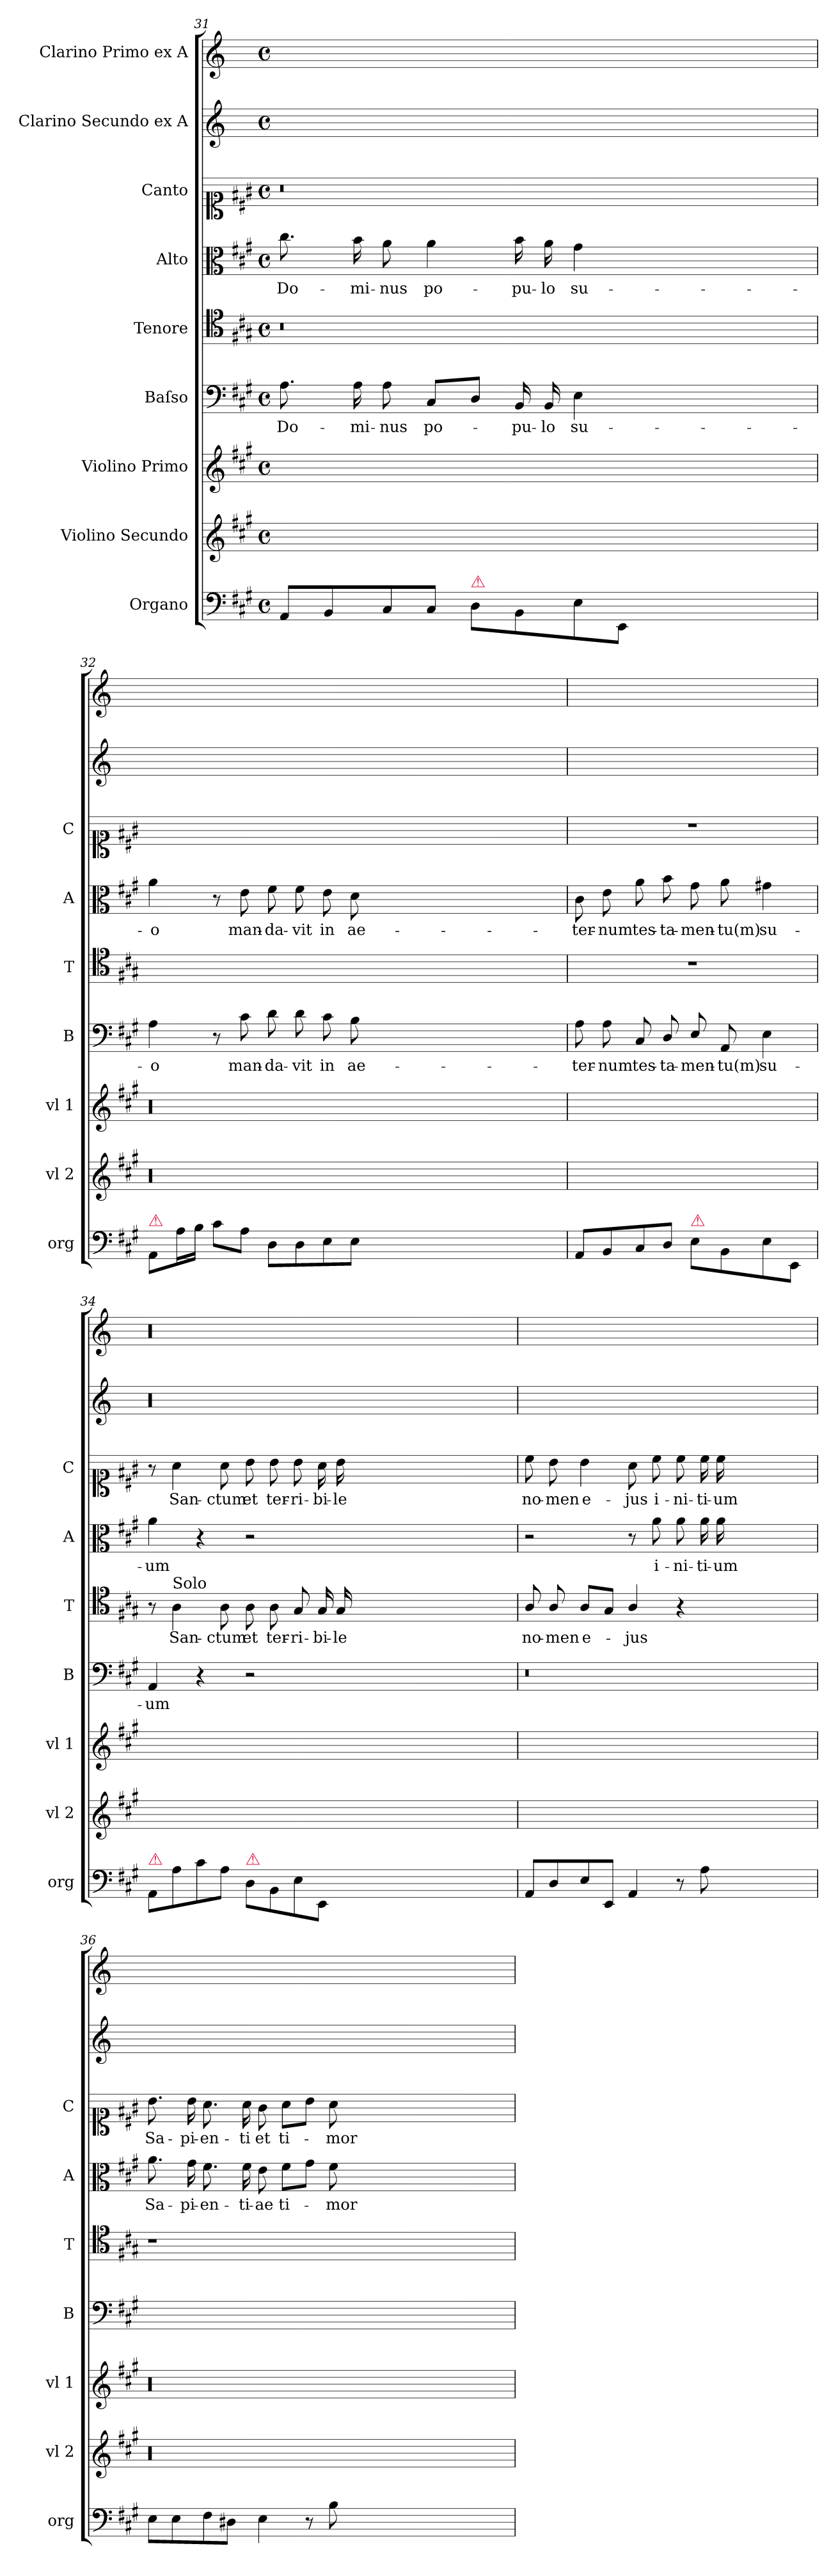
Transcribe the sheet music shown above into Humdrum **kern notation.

**kern	**kern	**kern	**kern	**text	**kern	**text	**kern	**text	**kern	**text	**kern	**kern
*part9	*part8	*part7	*part6	*part6	*part5	*part5	*part4	*part4	*part3	*part3	*part2	*part1
*staff9	*staff8	*staff7	*staff6	*staff6	*staff5	*staff5	*staff4	*staff4	*staff3	*staff3	*staff2	*staff1
*I"Organo	*I"Violino Secundo	*I"Violino Primo	*I"Baſso	*	*I"Tenore	*	*I"Alto	*	*I"Canto	*	*I"Clarino Secundo ex A	*I"Clarino Primo ex A
*I'org	*I'vl 2	*I'vl 1	*I'B	*	*I'T	*	*I'A	*	*I'C	*	*	*
*clefF4	*clefG2	*clefG2	*clefF4	*	*clefC4	*	*clefC3	*	*clefC1	*	*clefG2	*clefG2
*	*	*	*	*	*	*	*	*	*	*	*ITrd2c3	*ITrd2c3
*k[f#c#g#]	*k[f#c#g#]	*k[f#c#g#]	*k[f#c#g#]	*	*k[f#c#g#]	*	*k[f#c#g#]	*	*k[f#c#g#]	*	*k[f#c#g#]	*k[f#c#g#]
*A:	*A:	*A:	*A:	*	*A:	*	*A:	*	*A:	*	*A:	*A:
*M4/4	*M4/4	*M4/4	*M4/4	*	*M4/4	*	*M4/4	*	*M4/4	*	*M4/4	*M4/4
*met(c)	*met(c)	*met(c)	*met(c)	*	*met(c)	*	*met(c)	*	*met(c)	*	*met(c)	*met(c)
=31	=31	=31	=31	=31	=31	=31	=31	=31	=31	=31	=31	=31
8AA/L	0ryy	0ryy	8.A\	Do-	0r	.	8.cc#\	Do-	0r	.	0ryy	0ryy
8BB/	.	.	.	.	.	.	.	.	.	.	.	.
.	.	.	16A\	-mi-	.	.	16b\	-mi-	.	.	.	.
8C#/	.	.	8A\	-nus	.	.	8a\	-nus	.	.	.	.
8C#/J	.	.	8C#/L	po-	.	.	4a\	po-	.	.	.	.
!LO:TX:a:color=crimson:t=⚠	!	!	!	!	!	!	!	!	!	!	!	!
8D\L	.	.	8D/J	.	.	.	.	.	.	.	.	.
8BB\	.	.	16BB/	-pu-	.	.	16b\	-pu-	.	.	.	.
.	.	.	16BB/	-lo	.	.	16a\	-lo	.	.	.	.
8E\	.	.	4E\	su-	.	.	4g#\	su-	.	.	.	.
8EE\J	.	.	.	.	.	.	.	.	.	.	.	.
1ryy	.	.	1ryy	.	.	.	1ryy	.	.	.	.	.
=32	=32	=32	=32	=32	=32	=32	=32	=32	=32	=32	=32	=32
!LO:TX:a:color=crimson:t=⚠	!	!	!	!	!	!	!	!	!	!	!	!
8AA/L	00r	00r	4A\	-o	00ryy	.	4a\	-o	00ryy	.	00ryy	00ryy
16A\L	.	.	.	.	.	.	.	.	.	.	.	.
16B\JJ	.	.	.	.	.	.	.	.	.	.	.	.
8c#\L	.	.	8r	.	.	.	8r	.	.	.	.	.
8A\J	.	.	8c#\	man-	.	.	8e\	man-	.	.	.	.
8D\L	.	.	8d\	-da-	.	.	8f#\	-da-	.	.	.	.
8D\	.	.	8d\	-vit	.	.	8f#\	-vit	.	.	.	.
8E\	.	.	8c#\	in	.	.	8e\	in	.	.	.	.
8E\J	.	.	8B\	ae-	.	.	8d\	ae-	.	.	.	.
0.ryy	.	.	0.ryy	.	.	.	0.ryy	.	.	.	.	.
=33	=33	=33	=33	=33	=33	=33	=33	=33	=33	=33	=33	=33
8AA/L	1ryy	1ryy	8A\	-ter-	1r	.	8c#\	-ter-	1r	.	1ryy	1ryy
8BB/	.	.	8A\	-num	.	.	8e\	-num	.	.	.	.
8C#/	.	.	8C#/	tes-	.	.	8a\	tes-	.	.	.	.
8D/J	.	.	8D/	-ta-	.	.	8b\	-ta-	.	.	.	.
!LO:TX:a:color=crimson:t=⚠	!	!	!	!	!	!	!	!	!	!	!	!
8E\L	.	.	8E/	-men-	.	.	8g#\	-men-	.	.	.	.
8BB\	.	.	8AA/	-tu(m)	.	.	8a\	-tu(m)	.	.	.	.
8E\	.	.	4E\	su-	.	.	4g#X\	su-	.	.	.	.
8EE/J	.	.	.	.	.	.	.	.	.	.	.	.
=34	=34	=34	=34	=34	=34	=34	=34	=34	=34	=34	=34	=34
!LO:TX:a:color=crimson:t=⚠	!	!	!	!	!	!	!	!	!	!	!	!
8AA/L	00ryy	00ryy	4AA/	-um	8r	.	4a\	-um	8r	.	00r	00r
!	!	!	!	!	!LO:TX:a:t=Solo	!	!	!	!	!	!	!
8A\	.	.	.	.	4A\	San-	.	.	4a\	San-	.	.
8c#\	.	.	4r	.	.	.	4r	.	.	.	.	.
8A\J	.	.	.	.	8A\	-ctum	.	.	8a\	-ctum	.	.
!LO:TX:a:color=crimson:t=⚠	!	!	!	!	!	!	!	!	!	!	!	!
8D\L	.	.	2r	.	8A\	et	2r	.	8b\	et	.	.
8BB\	.	.	.	.	8A\	ter-	.	.	8b\	ter-	.	.
8E\	.	.	.	.	8G#/	-ri-	.	.	8b\	-ri-	.	.
8EE\J	.	.	.	.	16G#/	-bi-	.	.	16a\	-bi-	.	.
.	.	.	.	.	16G#/	-le	.	.	16b\	-le	.	.
0.ryy	.	.	0.ryy	.	0.ryy	.	0.ryy	.	0.ryy	.	.	.
=35	=35	=35	=35	=35	=35	=35	=35	=35	=35	=35	=35	=35
8AA/L	0ryy	0ryy	0r	.	8A/	no-	2r	.	8cc#\	no-	0ryy	0ryy
8D/	.	.	.	.	8A/	-men	.	.	8b\	-men	.	.
8E/	.	.	.	.	8A/L	e-	.	.	4b\	e-	.	.
8EE/J	.	.	.	.	8G#/J	.	.	.	.	.	.	.
4AA/	.	.	.	.	4A/	-jus	8r	.	8a\	-jus	.	.
.	.	.	.	.	.	.	8a\	i-	8cc#\	i-	.	.
8r	.	.	.	.	4r	.	8a\	-ni-	8cc#\	-ni-	.	.
8A\	.	.	.	.	.	.	16a\	-ti-	16cc#\	-ti-	.	.
.	.	.	.	.	.	.	16a\	-um	16cc#\	-um	.	.
1ryy	.	.	.	.	1ryy	.	1ryy	.	1ryy	.	.	.
=36	=36	=36	=36	=36	=36	=36	=36	=36	=36	=36	=36	=36
8E\L	00r	00r	00ryy	.	1r	.	8.a\	Sa-	8.b\	Sa-	00ryy	00ryy
8E\	.	.	.	.	.	.	.	.	.	.	.	.
.	.	.	.	.	.	.	16g#\	-pi-	16b\	-pi-	.	.
8F#\	.	.	.	.	.	.	8.f#\	-en-	8.a\	-en-	.	.
8D#X\J	.	.	.	.	.	.	.	.	.	.	.	.
.	.	.	.	.	.	.	16f#\	-ti-	16a\	-ti	.	.
4E\	.	.	.	.	.	.	8e\	-ae	8g#\	et	.	.
.	.	.	.	.	.	.	8f#\L	ti-	8a\L	ti-	.	.
8r	.	.	.	.	.	.	8g#\J	.	8b\J	.	.	.
8B\	.	.	.	.	.	.	8f#\	-mor	8a\	-mor	.	.
0.ryy	.	.	.	.	0.ryy	.	0.ryy	.	0.ryy	.	.	.
=	=	=	=	=	=	=	=	=	=	=	=	=
*-	*-	*-	*-	*-	*-	*-	*-	*-	*-	*-	*-	*-
